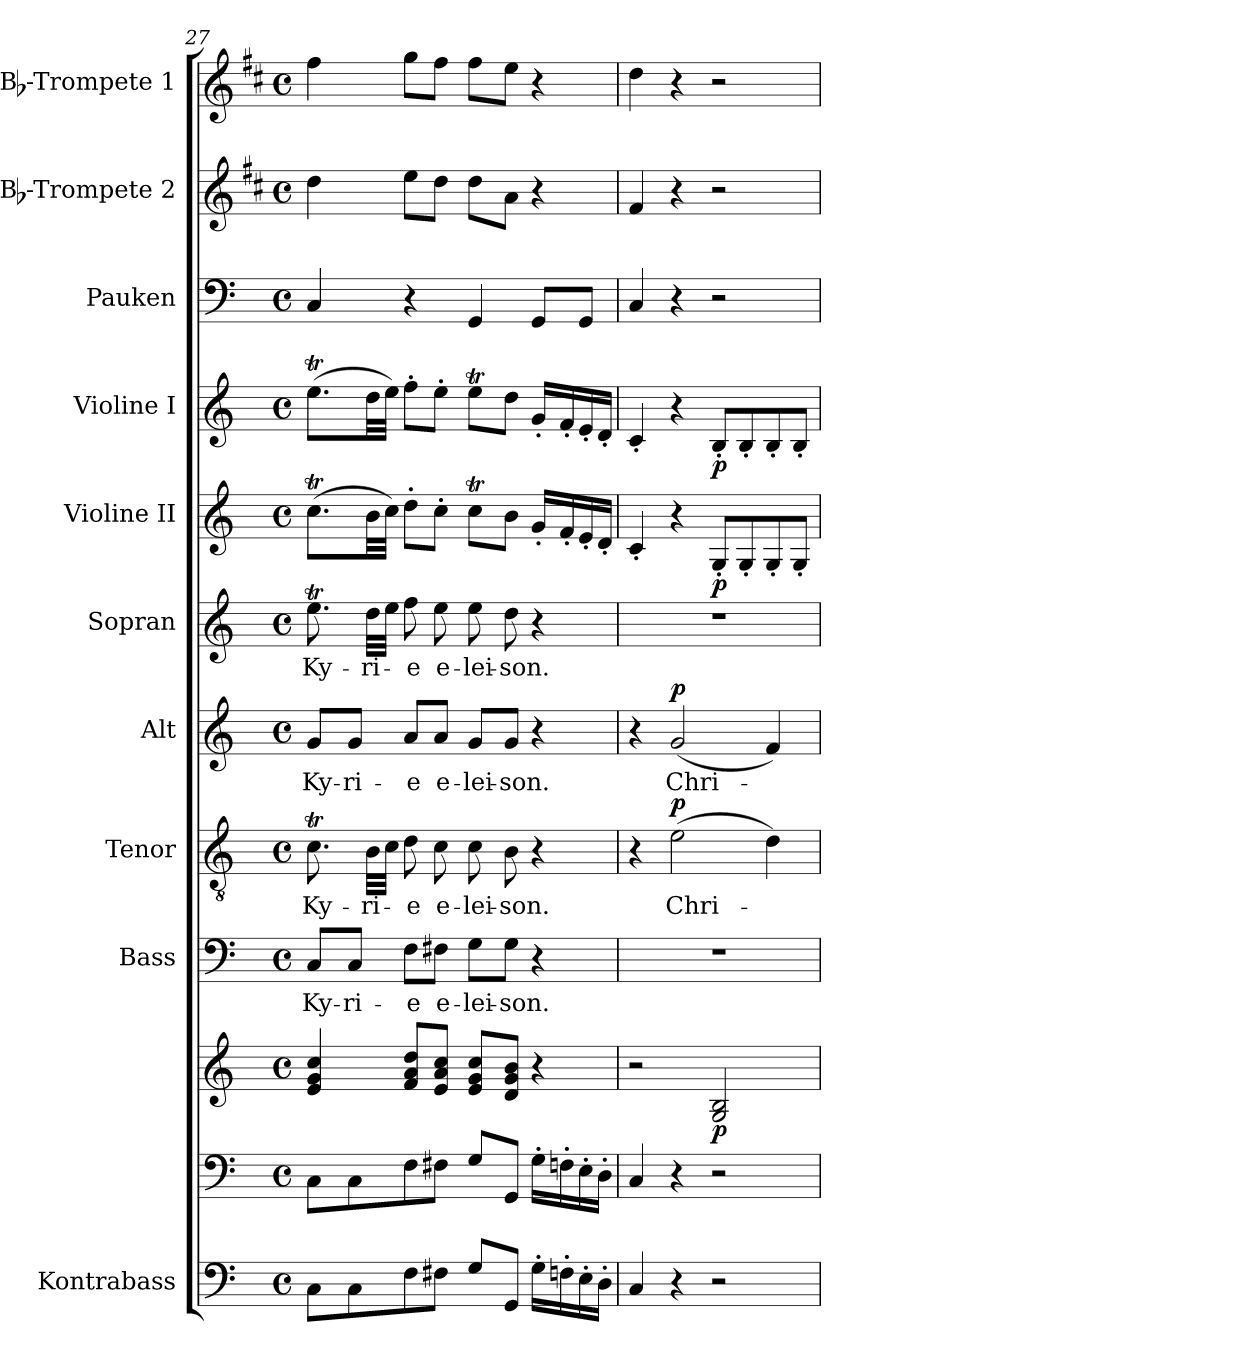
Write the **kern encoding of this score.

**kern	**kern	**kern	**dynam	**kern	**text	**kern	**text	**dynam	**kern	**text	**dynam	**kern	**text	**kern	**dynam	**kern	**dynam	**kern	**kern	**kern
*part11	*part10	*part10	*part10	*part9	*part9	*part8	*part8	*part8	*part7	*part7	*part7	*part6	*part6	*part5	*part5	*part4	*part4	*part3	*part2	*part1
*staff12	*staff11	*staff10	*staff10/11	*staff9	*staff9	*staff8	*staff8	*staff8	*staff7	*staff7	*staff7	*staff6	*staff6	*staff5	*staff5	*staff4	*staff4	*staff3	*staff2	*staff1
*I"Kontrabass	*	*	*	*I"Bass	*	*I"Tenor	*	*	*I"Alt	*	*	*I"Sopran	*	*I"Violine II	*	*I"Violine I	*	*I"Pauken	*I"Bb-Trompete 2	*I"Bb-Trompete 1
*I'Kb.	*	*	*	*I'B.	*	*I'T.	*	*	*I'A.	*	*	*I'S.	*	*I'Vl. II	*	*I'Vl. I	*	*I'Pk.	*I'Bb Trp. 2	*I'Bb Trp. 1
*clefF4	*clefF4	*clefG2	*	*clefF4	*	*clefGv2	*	*	*clefG2	*	*	*clefG2	*	*clefG2	*	*clefG2	*	*clefF4	*clefG2	*clefG2
*ITrd7c12	*	*	*	*	*	*	*	*	*	*	*	*	*	*	*	*	*	*	*ITrd1c2	*ITrd1c2
*k[]	*k[]	*k[]	*	*k[]	*	*k[]	*	*	*k[]	*	*	*k[]	*	*k[]	*	*k[]	*	*k[]	*k[]	*k[]
*C:	*C:	*C:	*	*C:	*	*C:	*	*	*C:	*	*	*C:	*	*C:	*	*C:	*	*C:	*C:	*C:
*M4/4	*M4/4	*M4/4	*	*M4/4	*	*M4/4	*	*	*M4/4	*	*	*M4/4	*	*M4/4	*	*M4/4	*	*M4/4	*M4/4	*M4/4
*met(c)	*met(c)	*met(c)	*	*met(c)	*	*met(c)	*	*	*met(c)	*	*	*met(c)	*	*met(c)	*	*met(c)	*	*met(c)	*met(c)	*met(c)
=27	=27	=27	=27	=27	=27	=27	=27	=27	=27	=27	=27	=27	=27	=27	=27	=27	=27	=27	=27	=27
!	!	!	!	!	!LO:LY:b	!	!LO:LY:b	!	!	!LO:LY:b	!	!	!LO:LY:b	!	!	!	!	!	!	!
8CC\L	8C\L	4e/ 4g/ 4cc/	.	8C/L	Ky-	8.cT\	Ky-	.	8g/L	Ky-	.	8.eet\	Ky-	(>8.ccT\L	.	(>8.eet\L	.	4C/	4cc\	4ee\
!	!	!	!	!	!LO:LY:b	!	!	!	!	!LO:LY:b	!	!	!	!	!	!	!	!	!	!
8CC\	8C\	.	.	8C/J	-ri-	.	.	.	8g/J	-ri-	.	.	.	.	.	.	.	.	.	.
!	!	!	!	!	!	!	!LO:LY:b	!	!	!	!	!	!LO:LY:b	!	!	!	!	!	!	!
.	.	.	.	.	.	32B\LLL	-ri-	.	.	.	.	32dd\LLL	-ri-	32b\LL	.	32dd\LL	.	.	.	.
.	.	.	.	.	.	32c\JJJ	.	.	.	.	.	32ee\JJJ	.	32cc\JJJ)	.	32ee\JJJ)	.	.	.	.
!	!	!	!	!	!LO:LY:b	!	!LO:LY:b	!	!	!LO:LY:b	!	!	!LO:LY:b	!	!	!	!	!	!	!
8FF\	8F\	8f/ 8a/ 8dd/L	.	8F\L	-e	8d\	-e	.	8a/L	-e	.	8ff\	-e	8dd'>\L	.	8ff'>\L	.	4r	8dd\L	8ff\L
!	!	!	!	!	!LO:LY:b	!	!LO:LY:b	!	!	!LO:LY:b	!	!	!LO:LY:b	!	!	!	!	!	!	!
8FF#X\J	8F#X\J	8e/ 8a/ 8cc/J	.	8F#X\J	e-	8c\	e-	.	8a/J	e-	.	8ee\	e-	8cc'>\J	.	8ee'>\J	.	.	8cc\J	8ee\J
!	!	!	!	!	!LO:LY:b	!	!LO:LY:b	!	!	!LO:LY:b	!	!	!LO:LY:b	!	!	!	!	!	!	!
8GG/L	8G/L	8e/ 8g/ 8cc/L	.	8G\L	-lei-	8c\	-lei-	.	8g/L	-lei-	.	8ee\	-lei-	8ccT\L	.	8eet\L	.	4GG/	8cc\L	8ee\L
!	!	!	!	!	!LO:LY:b	!	!LO:LY:b	!	!	!LO:LY:b	!	!	!LO:LY:b	!	!	!	!	!	!	!
8GGG/J	8GG/J	8d/ 8g/ 8b/J	.	8G\J	-son.	8B\	-son.	.	8g/J	-son.	.	8dd\	-son.	8b\J	.	8dd\J	.	.	8g\J	8dd\J
16GG'>\LL	16G'>\LL	4r	.	4r	.	4r	.	.	4r	.	.	4r	.	16g'</LL	.	16g'</LL	.	8GG/L	4r	4r
16FFn'>\	16Fn'>\	.	.	.	.	.	.	.	.	.	.	.	.	16f'</	.	16f'</	.	.	.	.
16EE'>\	16E'>\	.	.	.	.	.	.	.	.	.	.	.	.	16e'</	.	16e'</	.	8GG/J	.	.
16DD'>\JJ	16D'>\JJ	.	.	.	.	.	.	.	.	.	.	.	.	16d'</JJ	.	16d'</JJ	.	.	.	.
=28	=28	=28	=28	=28	=28	=28	=28	=28	=28	=28	=28	=28	=28	=28	=28	=28	=28	=28	=28	=28
4CC/	4C/	2r	.	1r	.	4r	.	.	4r	.	.	1r	.	4c'</	.	4c'</	.	4C/	4e/	4cc\
!	!	!	!	!	!	!	!LO:LY:b	!LO:DY:a	!	!LO:LY:b	!LO:DY:a	!	!	!	!	!	!	!	!	!
4r	4r	.	.	.	.	(>2e\	Chri-	p	(<2g/	Chri-	p	.	.	4r	.	4r	.	4r	4r	4r
!	!	!	!LO:DY:b	!	!	!	!	!	!	!	!	!	!	!	!LO:DY:b	!	!LO:DY:b	!	!	!
2r	2r	2G/ 2B/	p	.	.	.	.	.	.	.	.	.	.	8G'</L	p	8B'</L	p	2r	2r	2r
.	.	.	.	.	.	.	.	.	.	.	.	.	.	8G'</	.	8B'</	.	.	.	.
.	.	.	.	.	.	4d\)	.	.	4f/)	.	.	.	.	8G'</	.	8B'</	.	.	.	.
.	.	.	.	.	.	.	.	.	.	.	.	.	.	8G'</J	.	8B'</J	.	.	.	.
=	=	=	=	=	=	=	=	=	=	=	=	=	=	=	=	=	=	=	=	=
*-	*-	*-	*-	*-	*-	*-	*-	*-	*-	*-	*-	*-	*-	*-	*-	*-	*-	*-	*-	*-
